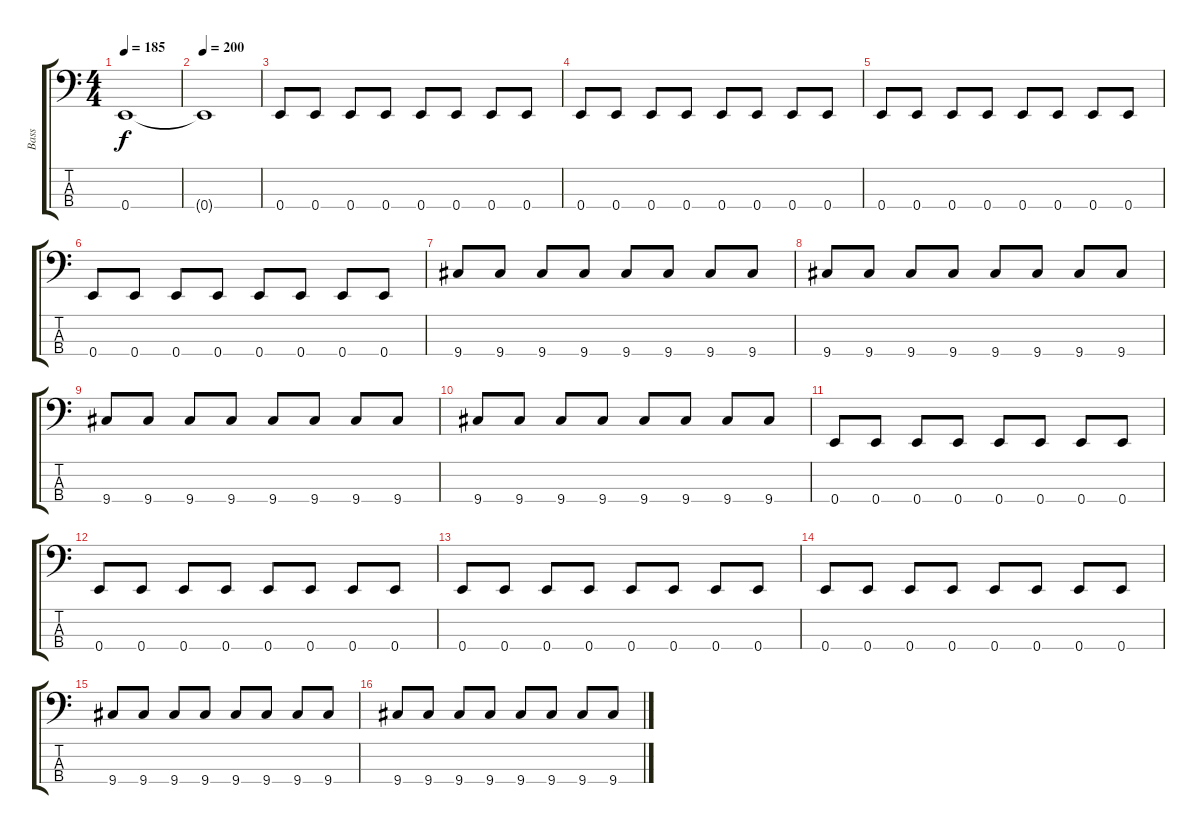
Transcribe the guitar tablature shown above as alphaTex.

\track ("Bass" "Bass") {instrument electricbassfinger}
\staff {score tabs}
\tuning (G2 D2 A1 E1) {hide}
\ts (4 4)
\tempo 185
\clef f4
\ks c
0.4.1{dy f} |
\tempo 200
0.4{t}.1 |
0.4.8 0.4.8 0.4.8 0.4.8 0.4.8 0.4.8 0.4.8 0.4.8 |
0.4.8 0.4.8 0.4.8 0.4.8 0.4.8 0.4.8 0.4.8 0.4.8 |
0.4.8 0.4.8 0.4.8 0.4.8 0.4.8 0.4.8 0.4.8 0.4.8 |
0.4.8 0.4.8 0.4.8 0.4.8 0.4.8 0.4.8 0.4.8 0.4.8 |
9.4.8 9.4.8 9.4.8 9.4.8 9.4.8 9.4.8 9.4.8 9.4.8 |
9.4.8 9.4.8 9.4.8 9.4.8 9.4.8 9.4.8 9.4.8 9.4.8 |
9.4.8 9.4.8 9.4.8 9.4.8 9.4.8 9.4.8 9.4.8 9.4.8 |
9.4.8 9.4.8 9.4.8 9.4.8 9.4.8 9.4.8 9.4.8 9.4.8 |
0.4.8 0.4.8 0.4.8 0.4.8 0.4.8 0.4.8 0.4.8 0.4.8 |
0.4.8 0.4.8 0.4.8 0.4.8 0.4.8 0.4.8 0.4.8 0.4.8 |
0.4.8 0.4.8 0.4.8 0.4.8 0.4.8 0.4.8 0.4.8 0.4.8 |
0.4.8 0.4.8 0.4.8 0.4.8 0.4.8 0.4.8 0.4.8 0.4.8 |
9.4.8 9.4.8 9.4.8 9.4.8 9.4.8 9.4.8 9.4.8 9.4.8 |
9.4.8 9.4.8 9.4.8 9.4.8 9.4.8 9.4.8 9.4.8 9.4.8
